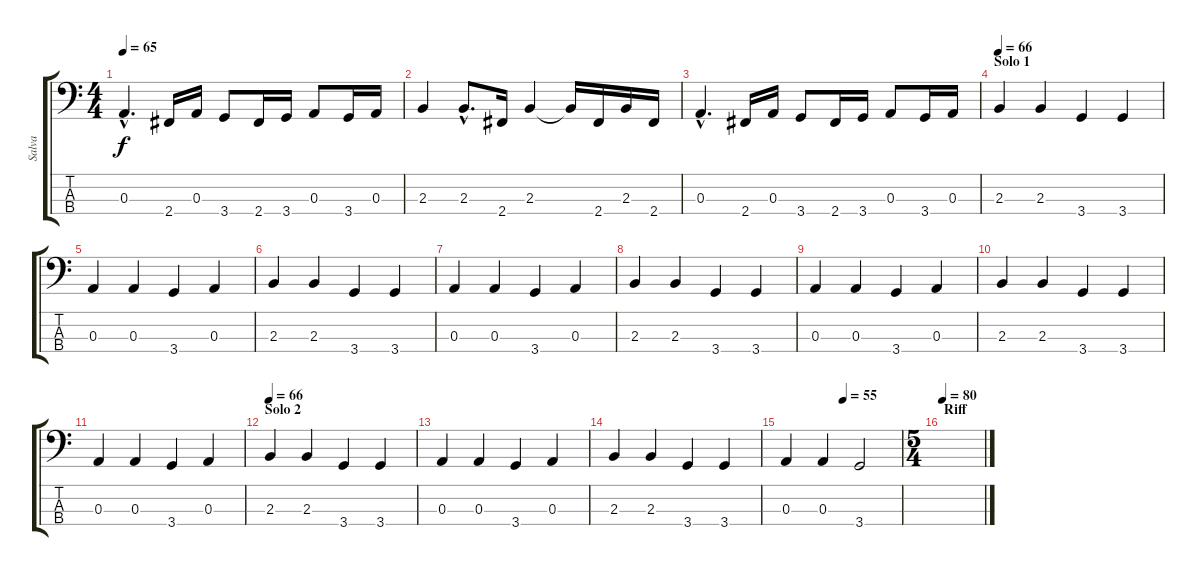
\track ("Salva" "Salva") {instrument electricbassfinger}
\staff {score tabs}
\tuning (G2 D2 A1 E1) {hide}
\ts (4 4)
\tempo 65
\clef f4
\ks c
0.3{hac}.4{d dy f} 2.4.16 0.3.16 3.4.8 2.4.16 3.4.16 0.3.8 3.4.16 0.3.16 |
2.3.4 2.3{hac}.8{d} 2.4.16 2.3.4 2.3{t}.16 2.4.16 2.3.16 2.4.16 |
0.3{hac}.4{d} 2.4.16 0.3.16 3.4.8 2.4.16 3.4.16 0.3.8 3.4.16 0.3.16 |
\section ("" "Solo 1")
\tempo 66
2.3.4{volume 16} 2.3.4 3.4.4 3.4.4 |
0.3.4 0.3.4 3.4.4 0.3.4 |
2.3.4 2.3.4 3.4.4 3.4.4 |
0.3.4 0.3.4 3.4.4 0.3.4 |
2.3.4 2.3.4 3.4.4 3.4.4 |
0.3.4 0.3.4 3.4.4 0.3.4 |
2.3.4 2.3.4 3.4.4 3.4.4 |
0.3.4 0.3.4 3.4.4 0.3.4 |
\section ("" "Solo 2")
\tempo 66
2.3.4 2.3.4 3.4.4 3.4.4 |
0.3.4 0.3.4 3.4.4 0.3.4 |
2.3.4 2.3.4 3.4.4 3.4.4 |
\tempo (55 0.5)
0.3.4 0.3.4 3.4.2 |
\ts (5 4)
\section ("" "Riff ")
\tempo 80
